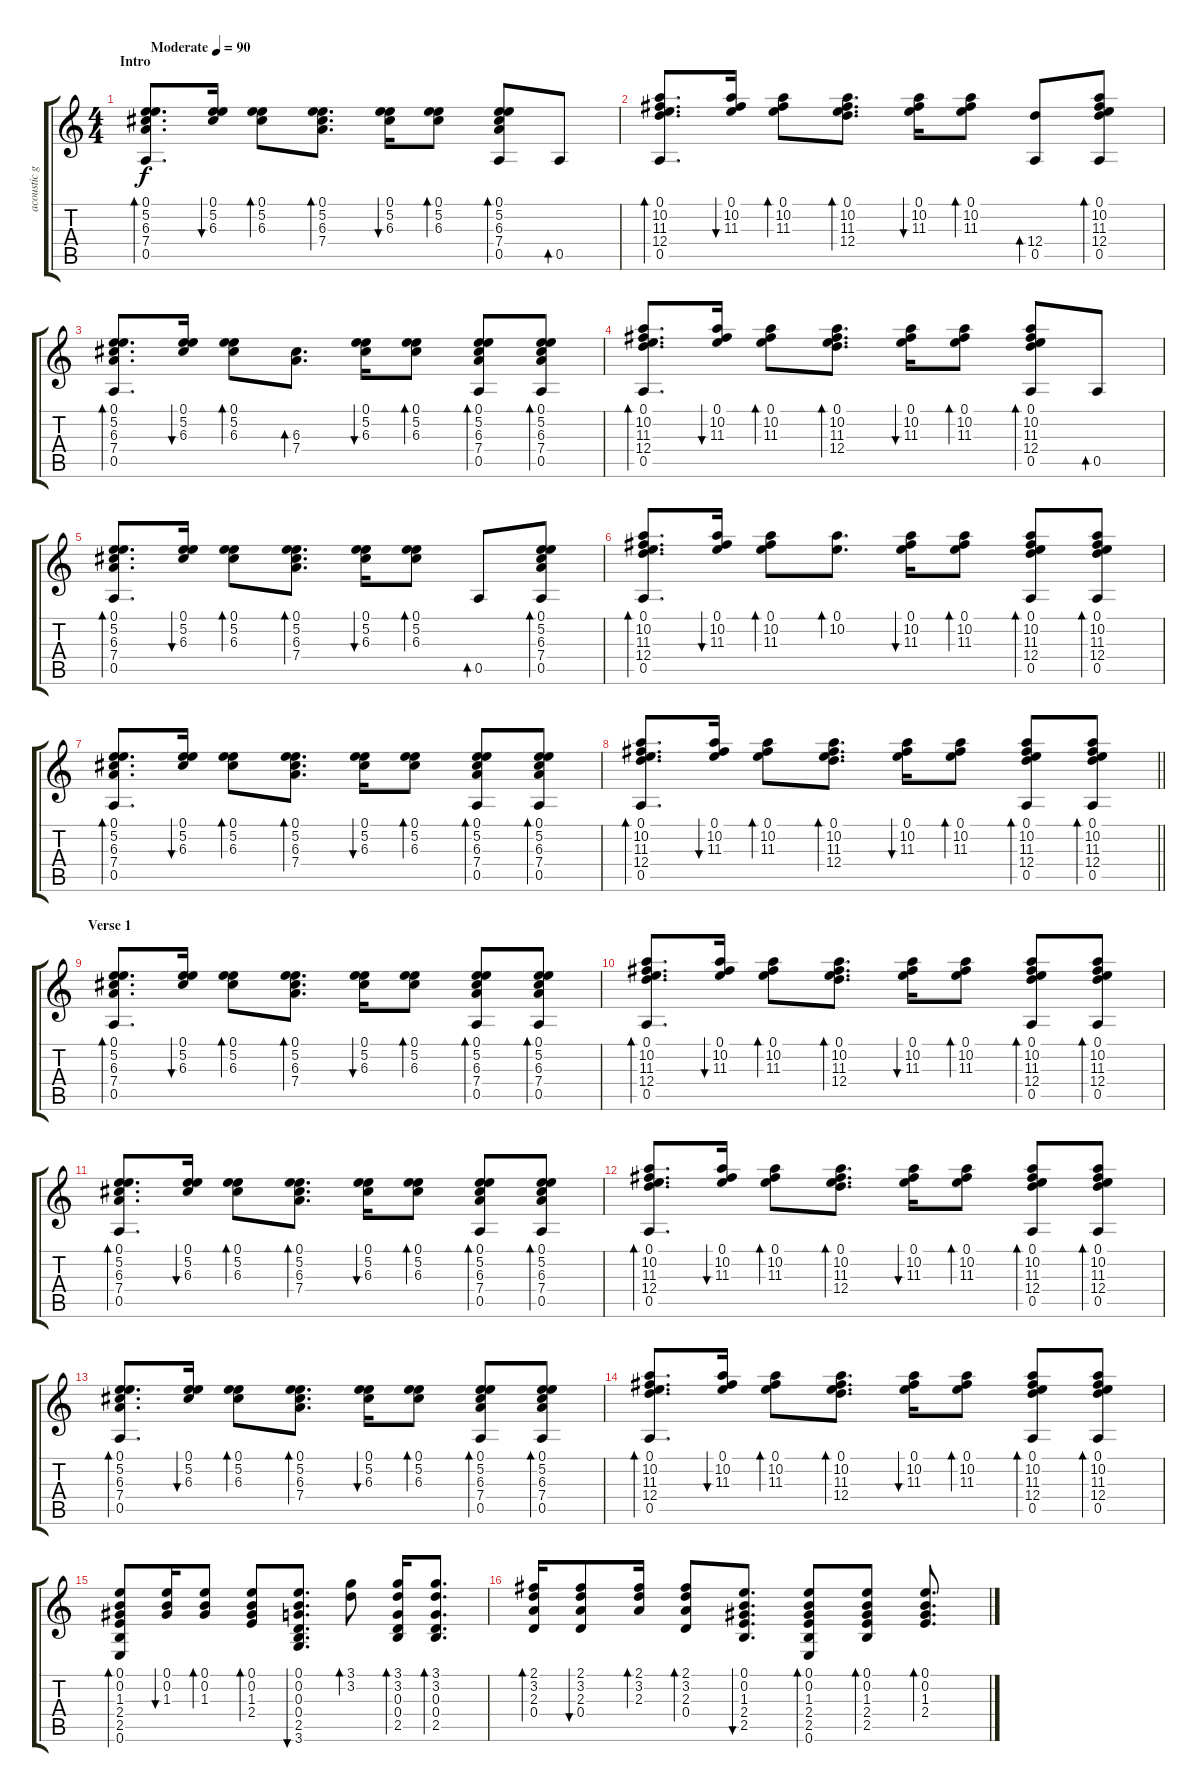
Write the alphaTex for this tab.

\track ("acoustic guitar" "acoustic g") {instrument acousticguitarsteel}
\staff {score tabs}
\tuning (E4 B3 G3 D3 A2 E2) {hide}
\ts (4 4)
\section ("" "Intro")
\tempo (90 "Moderate")
\clef g2
\ks c
(0.1 5.2 6.3 7.4 0.5).8{d bd 60 dy f instrument acousticguitarsteel} (0.1 5.2 6.3).16{bu 60} (0.1 5.2 6.3).8{bd 60} (0.1 5.2 6.3 7.4).8{d bd 60} (0.1 5.2 6.3).16{bu 60} (0.1 5.2 6.3).8{bd 60} (0.1 5.2 6.3 7.4 0.5).8{bd 60} 0.5.8{bd 60} |
(0.1 10.2 11.3 12.4 0.5).8{d bd 60} (0.1 10.2 11.3).16{bu 60} (0.1 10.2 11.3).8{bd 60} (0.1 10.2 11.3 12.4).8{d bd 60} (0.1 10.2 11.3).16{bu 60} (0.1 10.2 11.3).8{bd 60} (12.4 0.5).8{bd 60} (0.1 10.2 11.3 12.4 0.5).8{bd 60} |
(0.1 5.2 6.3 7.4 0.5).8{d bd 60} (0.1 5.2 6.3).16{bu 60} (0.1 5.2 6.3).8{bd 60} (6.3 7.4).8{d bd 60} (0.1 5.2 6.3).16{bu 60} (0.1 5.2 6.3).8{bd 60} (0.1 5.2 6.3 7.4 0.5).8{bd 60} (0.1 5.2 6.3 7.4 0.5).8{bd 60} |
(0.1 10.2 11.3 12.4 0.5).8{d bd 60} (0.1 10.2 11.3).16{bu 60} (0.1 10.2 11.3).8{bd 60} (0.1 10.2 11.3 12.4).8{d bd 60} (0.1 10.2 11.3).16{bu 60} (0.1 10.2 11.3).8{bd 60} (0.1 10.2 11.3 12.4 0.5).8{bd 60} 0.5.8{bd 60} |
(0.1 5.2 6.3 7.4 0.5).8{d bd 60} (0.1 5.2 6.3).16{bu 60} (0.1 5.2 6.3).8{bd 60} (0.1 5.2 6.3 7.4).8{d bd 60} (0.1 5.2 6.3).16{bu 60} (0.1 5.2 6.3).8{bd 60} 0.5.8{bd 60} (0.1 5.2 6.3 7.4 0.5).8{bd 60} |
(0.1 10.2 11.3 12.4 0.5).8{d bd 60} (0.1 10.2 11.3).16{bu 60} (0.1 10.2 11.3).8{bd 60} (0.1 10.2).8{d bd 60} (0.1 10.2 11.3).16{bu 60} (0.1 10.2 11.3).8{bd 60} (0.1 10.2 11.3 12.4 0.5).8{bd 60} (0.1 10.2 11.3 12.4 0.5).8{bd 60} |
(0.1 5.2 6.3 7.4 0.5).8{d bd 60} (0.1 5.2 6.3).16{bu 60} (0.1 5.2 6.3).8{bd 60} (0.1 5.2 6.3 7.4).8{d bd 60} (0.1 5.2 6.3).16{bu 60} (0.1 5.2 6.3).8{bd 60} (0.1 5.2 6.3 7.4 0.5).8{bd 60} (0.1 5.2 6.3 7.4 0.5).8{bd 60} |
\barLineRight lightlight
(0.1 10.2 11.3 12.4 0.5).8{d bd 60} (0.1 10.2 11.3).16{bu 60} (0.1 10.2 11.3).8{bd 60} (0.1 10.2 11.3 12.4).8{d bd 60} (0.1 10.2 11.3).16{bu 60} (0.1 10.2 11.3).8{bd 60} (0.1 10.2 11.3 12.4 0.5).8{bd 60} (0.1 10.2 11.3 12.4 0.5).8{bd 60} |
\section ("" "Verse 1")
(0.1 5.2 6.3 7.4 0.5).8{d bd 60} (0.1 5.2 6.3).16{bu 60} (0.1 5.2 6.3).8{bd 60} (0.1 5.2 6.3 7.4).8{d bd 60} (0.1 5.2 6.3).16{bu 60} (0.1 5.2 6.3).8{bd 60} (0.1 5.2 6.3 7.4 0.5).8{bd 60} (0.1 5.2 6.3 7.4 0.5).8{bd 60} |
(0.1 10.2 11.3 12.4 0.5).8{d bd 60} (0.1 10.2 11.3).16{bu 60} (0.1 10.2 11.3).8{bd 60} (0.1 10.2 11.3 12.4).8{d bd 60} (0.1 10.2 11.3).16{bu 60} (0.1 10.2 11.3).8{bd 60} (0.1 10.2 11.3 12.4 0.5).8{bd 60} (0.1 10.2 11.3 12.4 0.5).8{bd 60} |
(0.1 5.2 6.3 7.4 0.5).8{d bd 60} (0.1 5.2 6.3).16{bu 60} (0.1 5.2 6.3).8{bd 60} (0.1 5.2 6.3 7.4).8{d bd 60} (0.1 5.2 6.3).16{bu 60} (0.1 5.2 6.3).8{bd 60} (0.1 5.2 6.3 7.4 0.5).8{bd 60} (0.1 5.2 6.3 7.4 0.5).8{bd 60} |
(0.1 10.2 11.3 12.4 0.5).8{d bd 60} (0.1 10.2 11.3).16{bu 60} (0.1 10.2 11.3).8{bd 60} (0.1 10.2 11.3 12.4).8{d bd 60} (0.1 10.2 11.3).16{bu 60} (0.1 10.2 11.3).8{bd 60} (0.1 10.2 11.3 12.4 0.5).8{bd 60} (0.1 10.2 11.3 12.4 0.5).8{bd 60} |
(0.1 5.2 6.3 7.4 0.5).8{d bd 60} (0.1 5.2 6.3).16{bu 60} (0.1 5.2 6.3).8{bd 60} (0.1 5.2 6.3 7.4).8{d bd 60} (0.1 5.2 6.3).16{bu 60} (0.1 5.2 6.3).8{bd 60} (0.1 5.2 6.3 7.4 0.5).8{bd 60} (0.1 5.2 6.3 7.4 0.5).8{bd 60} |
(0.1 10.2 11.3 12.4 0.5).8{d bd 60} (0.1 10.2 11.3).16{bu 60} (0.1 10.2 11.3).8{bd 60} (0.1 10.2 11.3 12.4).8{d bd 60} (0.1 10.2 11.3).16{bu 60} (0.1 10.2 11.3).8{bd 60} (0.1 10.2 11.3 12.4 0.5).8{bd 60} (0.1 10.2 11.3 12.4 0.5).8{bd 60} |
(0.1 0.2 1.3 2.4 2.5 0.6).8{bd 60 volume 16} (0.1 0.2 1.3).16{bu 60} (0.1 0.2 1.3).8{bd 60} (0.1 0.2 1.3 2.4).8{bd 60} (0.1 0.2 0.3 0.4 2.5 3.6).8{d bu 60} (3.1 3.2).8{bd 60} (3.1 3.2 0.3 0.4 2.5).16{bd 60} (3.1 3.2 0.3 0.4 2.5).8{d bd 60} |
(2.1 3.2 2.3 0.4).16{bd 60} (2.1 3.2 2.3 0.4).8{bu 60} (2.1 3.2 2.3).16{bd 60} (2.1 3.2 2.3 0.4).8{bd 60} (0.1 0.2 1.3 2.4 2.5).8{d bu 60} (0.1 0.2 1.3 2.4 2.5 0.6).8{bd 60} (0.1 0.2 1.3 2.4 2.5).8{bd 60} (0.1 0.2 1.3 2.4).8{d bd 60}
